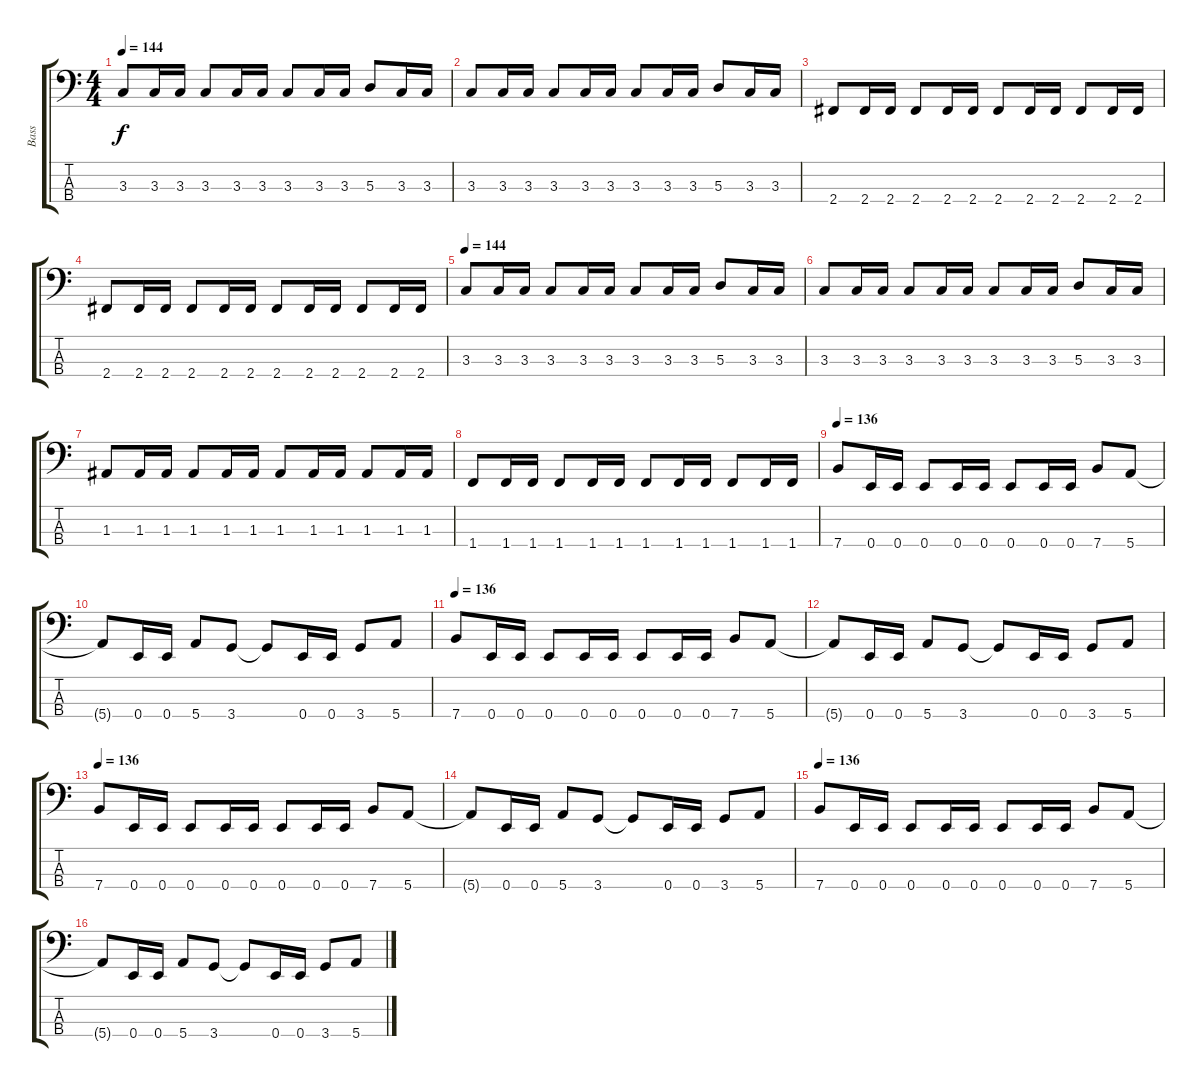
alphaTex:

\track ("Bass" "Bass") {instrument electricbassfinger}
\staff {score tabs}
\tuning (G2 D2 A1 E1) {hide}
\ts (4 4)
\tempo 144
\clef f4
\ks c
3.3.8{dy f} 3.3.16 3.3.16 3.3.8 3.3.16 3.3.16 3.3.8 3.3.16 3.3.16 5.3.8 3.3.16 3.3.16 |
3.3.8 3.3.16 3.3.16 3.3.8 3.3.16 3.3.16 3.3.8 3.3.16 3.3.16 5.3.8 3.3.16 3.3.16 |
2.4.8 2.4.16 2.4.16 2.4.8 2.4.16 2.4.16 2.4.8 2.4.16 2.4.16 2.4.8 2.4.16 2.4.16 |
2.4.8 2.4.16 2.4.16 2.4.8 2.4.16 2.4.16 2.4.8 2.4.16 2.4.16 2.4.8 2.4.16 2.4.16 |
\tempo 144
3.3.8 3.3.16 3.3.16 3.3.8 3.3.16 3.3.16 3.3.8 3.3.16 3.3.16 5.3.8 3.3.16 3.3.16 |
3.3.8 3.3.16 3.3.16 3.3.8 3.3.16 3.3.16 3.3.8 3.3.16 3.3.16 5.3.8 3.3.16 3.3.16 |
1.3.8 1.3.16 1.3.16 1.3.8 1.3.16 1.3.16 1.3.8 1.3.16 1.3.16 1.3.8 1.3.16 1.3.16 |
1.4.8 1.4.16 1.4.16 1.4.8 1.4.16 1.4.16 1.4.8 1.4.16 1.4.16 1.4.8 1.4.16 1.4.16 |
\tempo 136
7.4.8 0.4.16 0.4.16 0.4.8 0.4.16 0.4.16 0.4.8 0.4.16 0.4.16 7.4.8 5.4.8 |
5.4{t}.8 0.4.16 0.4.16 5.4.8 3.4.8 3.4{t}.8 0.4.16 0.4.16 3.4.8 5.4.8 |
\tempo 136
7.4.8 0.4.16 0.4.16 0.4.8 0.4.16 0.4.16 0.4.8 0.4.16 0.4.16 7.4.8 5.4.8 |
5.4{t}.8 0.4.16 0.4.16 5.4.8 3.4.8 3.4{t}.8 0.4.16 0.4.16 3.4.8 5.4.8 |
\tempo 136
7.4.8 0.4.16 0.4.16 0.4.8 0.4.16 0.4.16 0.4.8 0.4.16 0.4.16 7.4.8 5.4.8 |
5.4{t}.8 0.4.16 0.4.16 5.4.8 3.4.8 3.4{t}.8 0.4.16 0.4.16 3.4.8 5.4.8 |
\tempo 136
7.4.8 0.4.16 0.4.16 0.4.8 0.4.16 0.4.16 0.4.8 0.4.16 0.4.16 7.4.8 5.4.8 |
5.4{t}.8 0.4.16 0.4.16 5.4.8 3.4.8 3.4{t}.8 0.4.16 0.4.16 3.4.8 5.4.8
